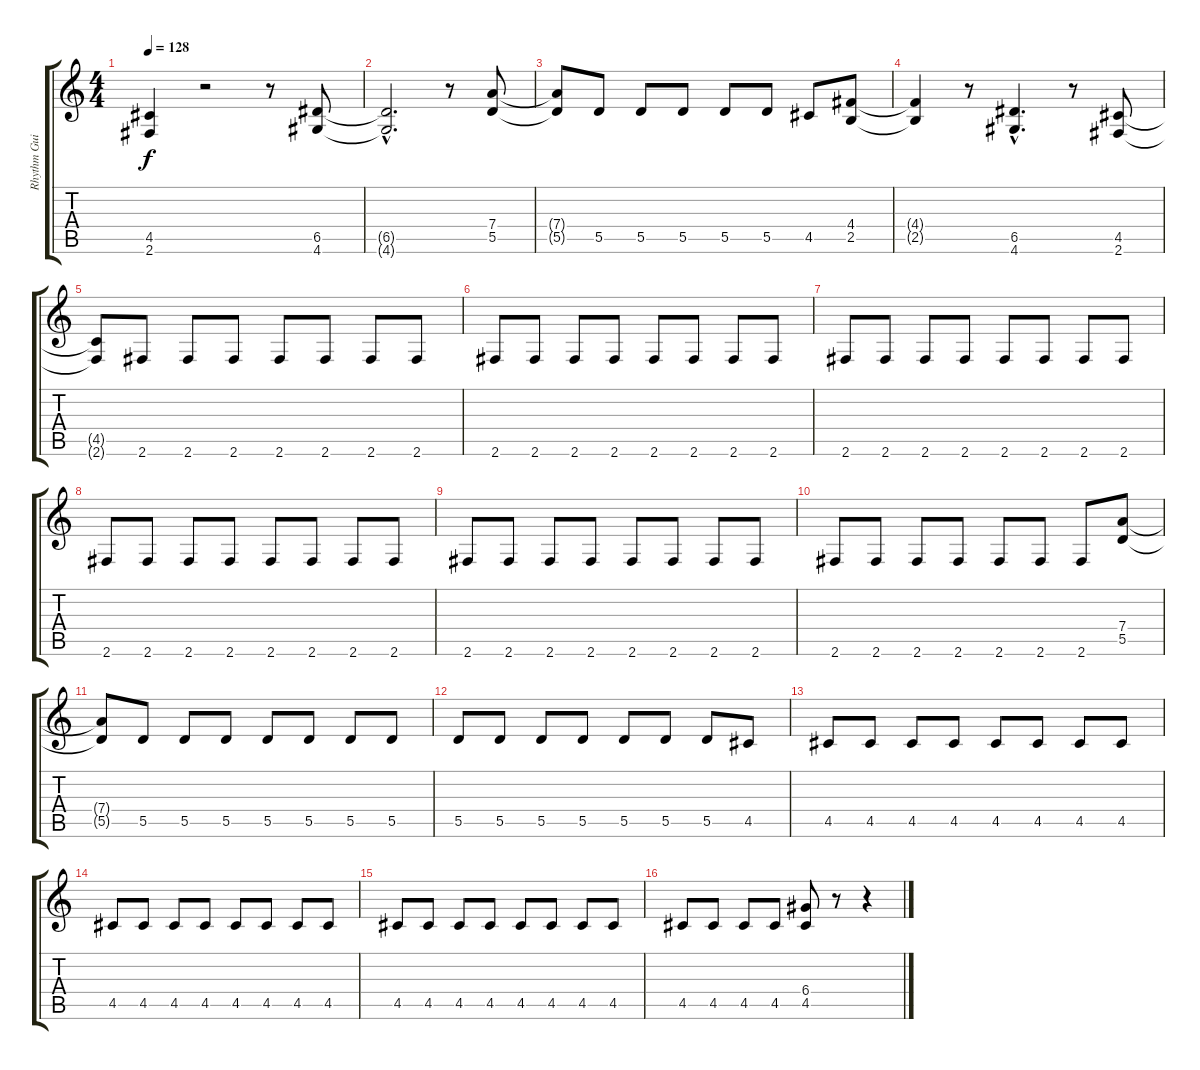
\track ("Rhythm Guitar" "Rhythm Gui") {instrument distortionguitar}
\staff {score tabs}
\tuning (E4 B3 G3 D3 A2 E2) {hide}
\ts (4 4)
\tempo 128
\clef g2
\ks c
(4.5{t} 2.6{t}).4{dy f} r.2 r.8 (6.5 4.6).8 |
(6.5{hac t} 4.6{hac t}).2{d} r.8 (7.4 5.5).8 |
(7.4{t} 5.5{t}).8 5.5.8 5.5.8 5.5.8 5.5.8 5.5.8 4.5.8 (4.4 2.5).8 |
(4.4{t} 2.5{t}).4 r.8 (6.5{hac} 4.6{hac}).4{d} r.8 (4.5 2.6).8 |
(4.5{t} 2.6{t}).8 2.6.8 2.6.8 2.6.8 2.6.8 2.6.8 2.6.8 2.6.8 |
2.6.8 2.6.8 2.6.8 2.6.8 2.6.8 2.6.8 2.6.8 2.6.8 |
2.6.8 2.6.8 2.6.8 2.6.8 2.6.8 2.6.8 2.6.8 2.6.8 |
2.6.8 2.6.8 2.6.8 2.6.8 2.6.8 2.6.8 2.6.8 2.6.8 |
2.6.8 2.6.8 2.6.8 2.6.8 2.6.8 2.6.8 2.6.8 2.6.8 |
2.6.8 2.6.8 2.6.8 2.6.8 2.6.8 2.6.8 2.6.8 (7.4 5.5).8 |
(7.4{t} 5.5{t}).8 5.5.8 5.5.8 5.5.8 5.5.8 5.5.8 5.5.8 5.5.8 |
5.5.8 5.5.8 5.5.8 5.5.8 5.5.8 5.5.8 5.5.8 4.5.8 |
4.5.8 4.5.8 4.5.8 4.5.8 4.5.8 4.5.8 4.5.8 4.5.8 |
4.5.8 4.5.8 4.5.8 4.5.8 4.5.8 4.5.8 4.5.8 4.5.8 |
4.5.8 4.5.8 4.5.8 4.5.8 4.5.8 4.5.8 4.5.8 4.5.8 |
4.5.8 4.5.8 4.5.8 4.5.8 (6.4 4.5).8 r.8 r.4
